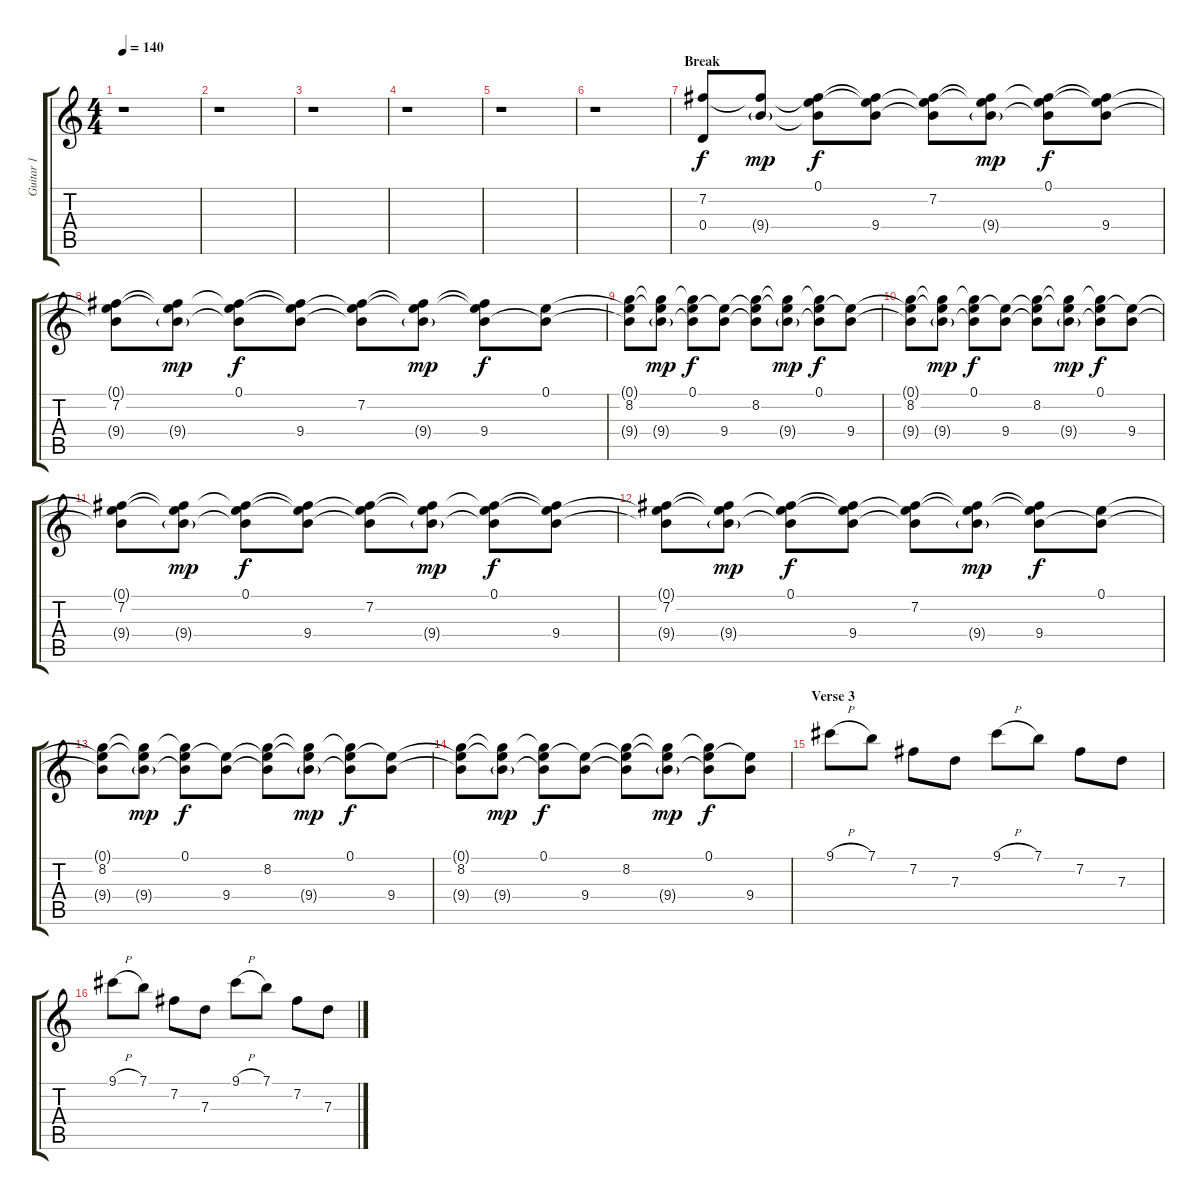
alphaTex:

\track ("Guitar 1" "Guitar 1") {instrument electricguitarjazz}
\staff {score tabs}
\tuning (E4 B3 G3 D3 A2 E2) {hide}
\ts (4 4)
\tempo 140
\clef g2
\ks c
r.1{dy f} |
r.1 |
r.1 |
r.1 |
r.1 |
r.1 |
\section ("" "Break")
(7.2 0.4).8 (7.2{t} 9.4{g}).8{dy mp} (0.1 7.2{t} 9.4{t}).8{dy f} (0.1{t} 7.2{t} 9.4).8 (0.1{t} 7.2 9.4{t}).8 (0.1{t} 7.2{t} 9.4{g}).8{dy mp} (0.1 7.2{t} 9.4{t}).8{dy f} (0.1{t} 7.2{t} 9.4).8 |
(0.1{t} 7.2 9.4{t}).8 (0.1{t} 7.2{t} 9.4{g}).8{dy mp} (0.1 7.2{t} 9.4{t}).8{dy f} (0.1{t} 7.2{t} 9.4).8 (0.1{t} 7.2 9.4{t}).8 (0.1{t} 7.2{t} 9.4{g}).8{dy mp} (0.1{t} 7.2{t} 9.4).8{dy f} (0.1 9.4{t}).8 |
(0.1{t} 8.2 9.4{t}).8 (0.1{t} 8.2{t} 9.4{g}).8{dy mp} (0.1 8.2{t} 9.4{t}).8{dy f} (0.1{t} 9.4).8 (0.1{t} 8.2 9.4{t}).8 (0.1{t} 8.2{t} 9.4{g}).8{dy mp} (0.1 8.2{t} 9.4{t}).8{dy f} (0.1{t} 9.4).8 |
(0.1{t} 8.2 9.4{t}).8 (0.1{t} 8.2{t} 9.4{g}).8{dy mp} (0.1 8.2{t} 9.4{t}).8{dy f} (0.1{t} 9.4).8 (0.1{t} 8.2 9.4{t}).8 (0.1{t} 8.2{t} 9.4{g}).8{dy mp} (0.1 8.2{t} 9.4{t}).8{dy f} (0.1{t} 9.4).8 |
(0.1{t} 7.2 9.4{t}).8 (0.1{t} 7.2{t} 9.4{g}).8{dy mp} (0.1 7.2{t} 9.4{t}).8{dy f} (0.1{t} 7.2{t} 9.4).8 (0.1{t} 7.2 9.4{t}).8 (0.1{t} 7.2{t} 9.4{g}).8{dy mp} (0.1 7.2{t} 9.4{t}).8{dy f} (0.1{t} 7.2{t} 9.4).8 |
(0.1{t} 7.2 9.4{t}).8 (0.1{t} 7.2{t} 9.4{g}).8{dy mp} (0.1 7.2{t} 9.4{t}).8{dy f} (0.1{t} 7.2{t} 9.4).8 (0.1{t} 7.2 9.4{t}).8 (0.1{t} 7.2{t} 9.4{g}).8{dy mp} (0.1{t} 7.2{t} 9.4).8{dy f} (0.1 9.4{t}).8 |
(0.1{t} 8.2 9.4{t}).8 (0.1{t} 8.2{t} 9.4{g}).8{dy mp} (0.1 8.2{t} 9.4{t}).8{dy f} (0.1{t} 9.4).8 (0.1{t} 8.2 9.4{t}).8 (0.1{t} 8.2{t} 9.4{g}).8{dy mp} (0.1 8.2{t} 9.4{t}).8{dy f} (0.1{t} 9.4).8 |
(0.1{t} 8.2 9.4{t}).8 (0.1{t} 8.2{t} 9.4{g}).8{dy mp} (0.1 8.2{t} 9.4{t}).8{dy f} (0.1{t} 9.4).8 (0.1{t} 8.2 9.4{t}).8 (0.1{t} 8.2{t} 9.4{g}).8{dy mp} (0.1 8.2{t} 9.4{t}).8{dy f} (0.1{t} 9.4).8 |
\section ("" "Verse 3")
9.1{h}.8 7.1.8 7.2.8 7.3.8 9.1{h}.8 7.1.8 7.2.8 7.3.8 |
9.1{h}.8 7.1.8 7.2.8 7.3.8 9.1{h}.8 7.1.8 7.2.8 7.3.8
